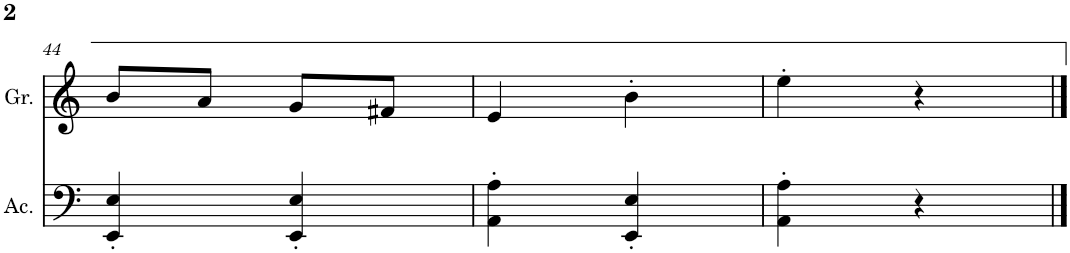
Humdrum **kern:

**kern	**kern
*part2	*part1
*staff2	*staff1
*I"Acordió	*I"Gralla
*I'Ac.	*I'Gr.
!!LO:PB:g=z
*clefF4	*clefG2
*k[]	*k[]
*M2/4	*M2/4
=44	=44
4EE/' 4E/'	8b/L
.	8a/J
4EE/' 4E/'	8g/L
.	8f#X/J
=45	=45
4AA\' 4A\'	4e/
4EE/' 4E/'	4b'\
=46	=46
4AA\' 4A\'	4ee'\
4r	4r
==	==
*-	*-
